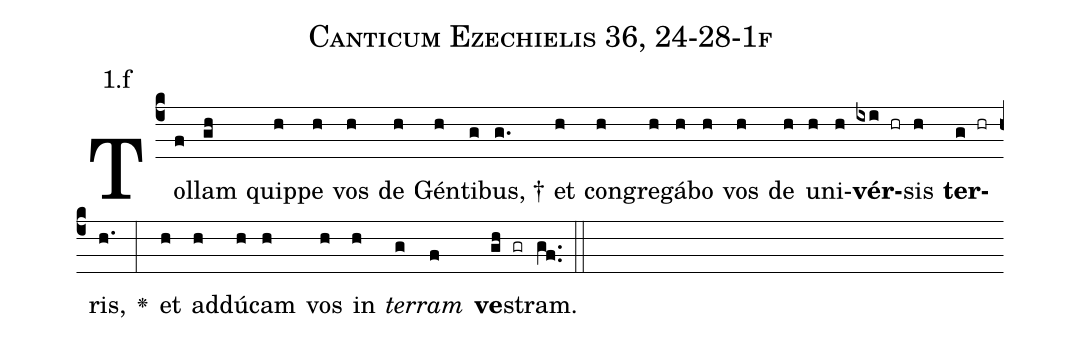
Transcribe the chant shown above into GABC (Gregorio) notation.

name: Canticum Ezechielis 36, 24-28-1f;
annotation: 1.f;
%%
(c4)Tol(f)lam(gh) quip(h)pe(h) vos(h) de(h) Gén(h)ti(g)bus, †(g.) et(h) con(h)gre(h)gá(h)bo(h) vos(h) de(h) u(h)ni(h)<b>vér</b>(ixi hr)sis(h) <b>ter</b>(g hr)ris,(h.) <v>\greheightstar</v>(:) et(h) ad(h)dú(h)cam(h) vos(h) in(h) <i>ter</i>(g)<i>ram</i>(f) <b>ve</b>(gh gr)stram.(gf..) (::)


%E(h) u(h) o(g) u(f) a(gh) e.(gf..) (::)
